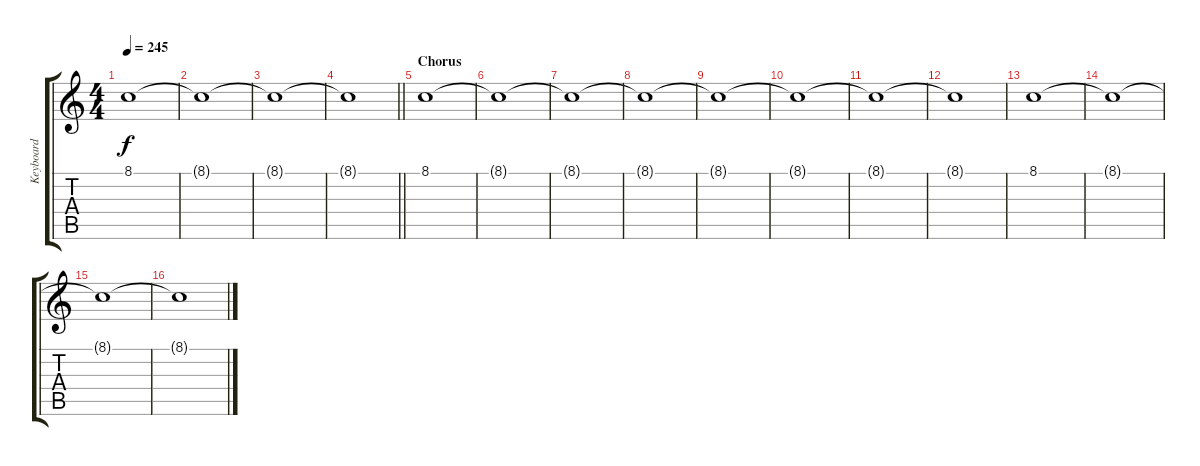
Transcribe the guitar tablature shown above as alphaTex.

\track ("Keyboard" "Keyboard") {instrument lead6voice}
\staff {score tabs}
\tuning (E4 B3 G3 D3 A2 E2) {hide}
\ts (4 4)
\tempo 245
\clef g2
\ks c
8.1.1{dy f} |
8.1{t}.1 |
8.1{t}.1 |
\barLineRight lightlight
8.1{t}.1 |
\section ("" "Chorus")
8.1.1 |
8.1{t}.1 |
8.1{t}.1 |
8.1{t}.1 |
8.1{t}.1 |
8.1{t}.1 |
8.1{t}.1 |
8.1{t}.1 |
8.1.1 |
8.1{t}.1 |
8.1{t}.1 |
8.1{t}.1
